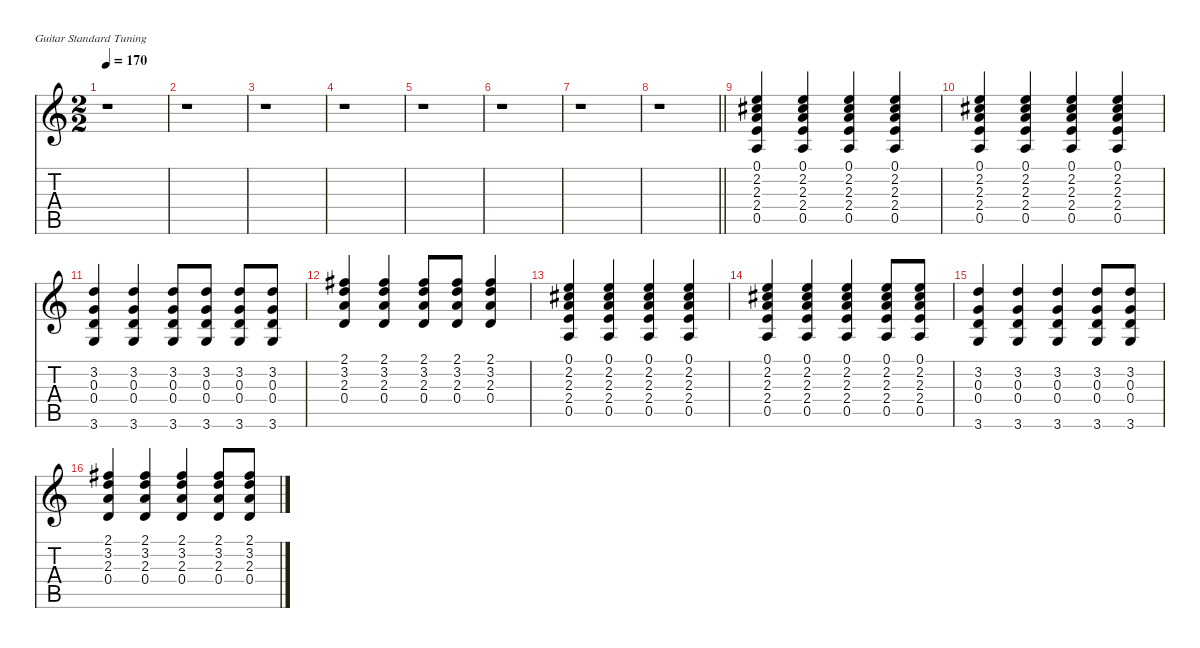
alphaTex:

\defaultSystemsLayout 4
\hideDynamics
\bracketExtendMode nobrackets
\singleTrackTrackNamePolicy hidden
\multiTrackTrackNamePolicy hidden
\firstSystemTrackNameMode fullname
\firstSystemTrackNameOrientation horizontal
\otherSystemsTrackNameOrientation horizontal
\track ("12 String acoustic" "12 strg.") {instrument acousticguitarsteel}
\staff {score tabs}
\tuning (E4 B3 G3 D3 A2 E2)
\ts (2 2)
\tempo 170
\clef g2
\ks c
r.1{dy f beam Down} |
r.1{beam Down} |
r.1{beam Down} |
r.1{beam Down} |
r.1{beam Down} |
r.1{beam Down} |
r.1{beam Down} |
\barLineRight lightlight
r.1{beam Down} |
(0.1 2.2{acc #} 2.3 2.4 0.5).4{beam Up} (0.1 2.2{acc #} 2.3 2.4 0.5).4{beam Up} (0.1 2.2{acc #} 2.3 2.4 0.5).4{beam Up} (0.1 2.2{acc #} 2.3 2.4 0.5).4{beam Up} |
(0.1 2.2{acc #} 2.3 2.4 0.5).4{beam Up} (0.1 2.2{acc #} 2.3 2.4 0.5).4{beam Up} (0.1 2.2{acc #} 2.3 2.4 0.5).4{beam Up} (0.1 2.2{acc #} 2.3 2.4 0.5).4{beam Up} |
(3.2 0.3 0.4 3.6).4{beam Up} (3.2 0.3 0.4 3.6).4{beam Up} (3.2 0.3 0.4 3.6).8{beam Up} (3.2 0.3 0.4 3.6).8{beam Up} (3.2 0.3 0.4 3.6).8{beam Up} (3.2 0.3 0.4 3.6).8{beam Up} |
(2.1{acc #} 3.2 2.3 0.4).4{beam Up} (2.1{acc #} 3.2 2.3 0.4).4{beam Up} (2.1{acc #} 3.2 2.3 0.4).8{beam Up} (2.1{acc #} 3.2 2.3 0.4).8{beam Up} (2.1{acc #} 3.2 2.3 0.4).4{beam Up} |
(0.1 2.2{acc #} 2.3 2.4 0.5).4{beam Up} (0.1 2.2{acc #} 2.3 2.4 0.5).4{beam Up} (0.1 2.2{acc #} 2.3 2.4 0.5).4{beam Up} (0.1 2.2{acc #} 2.3 2.4 0.5).4{beam Up} |
(0.1 2.2{acc #} 2.3 2.4 0.5).4{beam Up} (0.1 2.2{acc #} 2.3 2.4 0.5).4{beam Up} (0.1 2.2{acc #} 2.3 2.4 0.5).4{beam Up} (0.1 2.2{acc #} 2.3 2.4 0.5).8{beam Up} (0.1 2.2{acc #} 2.3 2.4 0.5).8{beam Up} |
(3.2 0.3 0.4 3.6).4{beam Up} (3.2 0.3 0.4 3.6).4{beam Up} (3.2 0.3 0.4 3.6).4{beam Up} (3.2 0.3 0.4 3.6).8{beam Up} (3.2 0.3 0.4 3.6).8{beam Up} |
(2.1{acc #} 3.2 2.3 0.4).4{beam Up} (2.1{acc #} 3.2 2.3 0.4).4{beam Up} (2.1{acc #} 3.2 2.3 0.4).4{beam Up} (2.1{acc #} 3.2 2.3 0.4).8{beam Up} (2.1{acc #} 3.2 2.3 0.4).8{beam Up}
